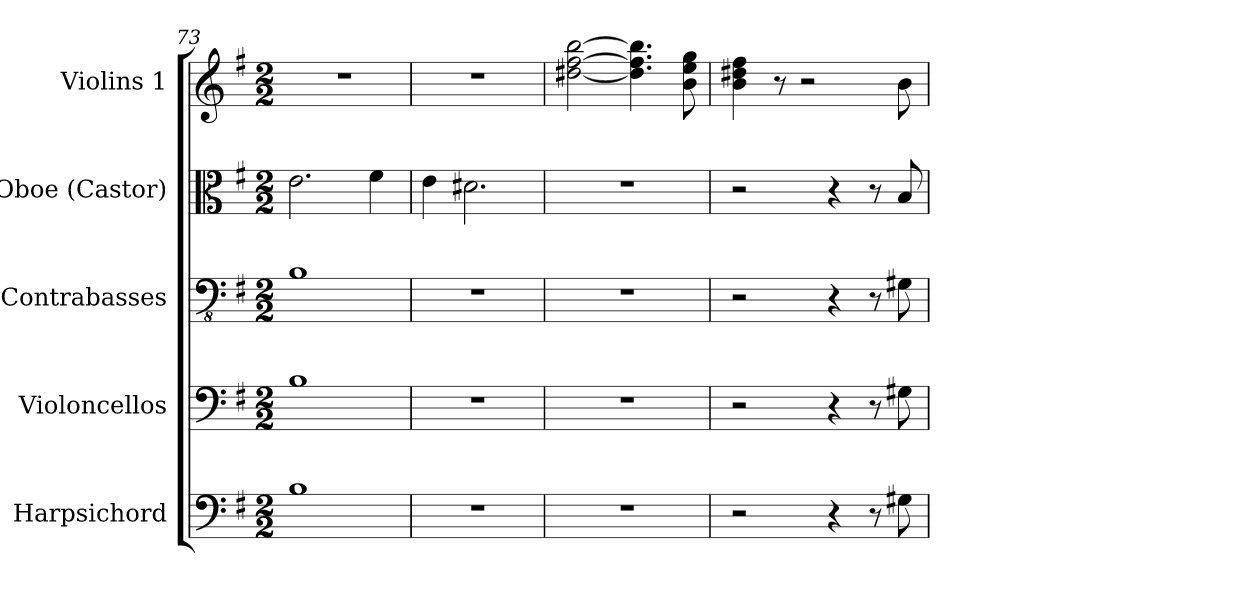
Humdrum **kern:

**kern	**kern	**kern	**kern	**kern
*part5	*part4	*part3	*part2	*part1
*staff5	*staff4	*staff3	*staff2	*staff1
*I"Harpsichord	*I"Violoncellos	*I"Contrabasses	*I"Oboe (Castor)	*I"Violins 1
*I'Hch.	*I'Vlcs.	*I'Cbs.	*I'Ob.	*I'Vlns. 1
*clefF4	*clefF4	*clefFv4	*clefC3	*clefG2
*k[f#]	*k[f#]	*k[f#]	*k[f#]	*k[f#]
*G:	*G:	*G:	*G:	*G:
*M2/2	*M2/2	*M2/2	*M2/2	*M2/2
=73	=73	=73	=73	=73
1B	1B	1BB	2.e\	1r
.	.	.	4f#\	.
!!LO:PB:g=z
=74	=74	=74	=74	=74
1r	1r	1r	4e\	1r
.	.	.	2.d#X\	.
=75	=75	=75	=75	=75
1r	1r	1r	1r	[2dd#X\ [2ff#\ [2bb\
.	.	.	.	4.dd#\] 4.ff#\] 4.bb\]
.	.	.	.	8b\ 8ee\ 8gg\
=76	=76	=76	=76	=76
2r	2r	2r	2r	4b\ 4dd#X\ 4ff#\
.	.	.	.	8r
.	.	.	.	2r
4r	4r	4r	4r	.
8r	8r	8r	8r	.
8G#X\	8G#X\	8GG#X\	8B/	8b\
=	=	=	=	=
*-	*-	*-	*-	*-
